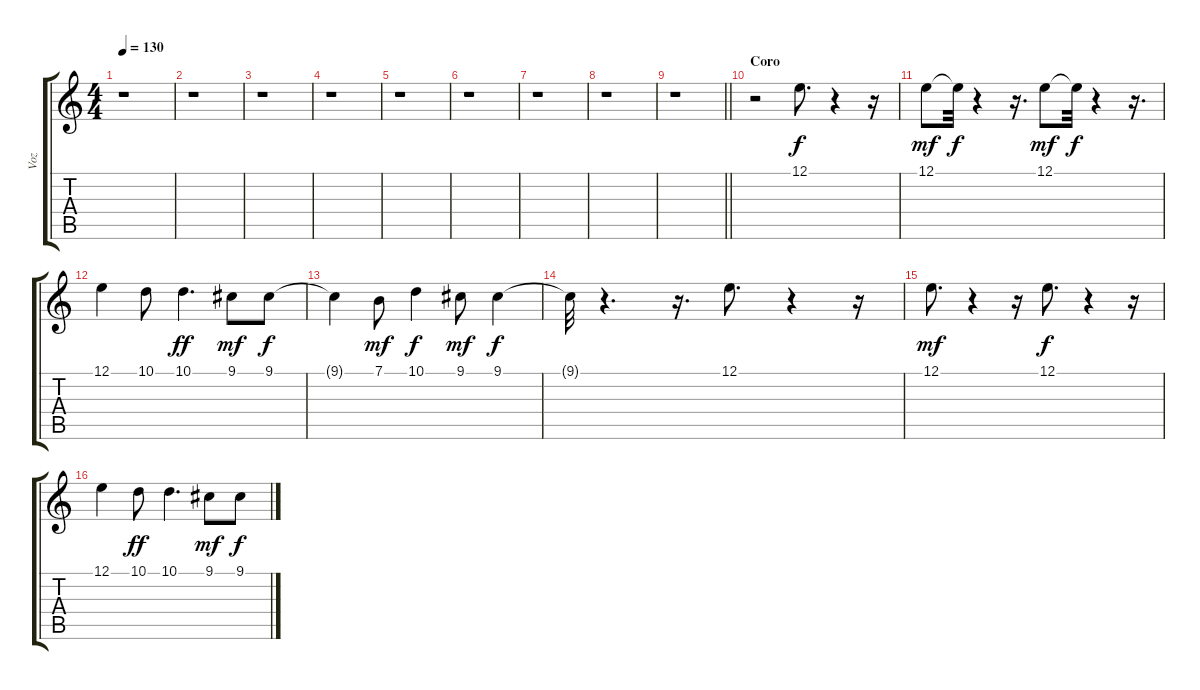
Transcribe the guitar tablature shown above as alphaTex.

\track ("Voz" "Voz") {instrument flute}
\staff {score tabs}
\tuning (E4 B3 G3 D3 A2 E2) {hide}
\ts (4 4)
\tempo 130
\clef g2
\ks c
r.1{dy f} |
r.1 |
r.1 |
r.1 |
r.1 |
r.1 |
r.1 |
r.1 |
\barLineRight lightlight
r.1 |
\section ("" "Coro")
r.2 12.1.8{d} r.4 r.16 |
12.1.8{dy mf} 12.1{t}.32{dy f} r.4 r.16{d} 12.1.8{dy mf} 12.1{t}.32{dy f} r.4 r.16{d} |
12.1.4 10.1.8 10.1.4{d dy ff} 9.1.8{dy mf} 9.1.8{dy f} |
9.1{t}.4 7.1.8{dy mf} 10.1.4{dy f} 9.1.8{dy mf} 9.1.4{dy f} |
9.1{t}.32 r.4{d} r.16{d} 12.1.8{d} r.4 r.16 |
12.1.8{d dy mf} r.4 r.16 12.1.8{d dy f} r.4 r.16 |
12.1.4 10.1.8{dy ff} 10.1.4{d} 9.1.8{dy mf} 9.1.8{dy f}
